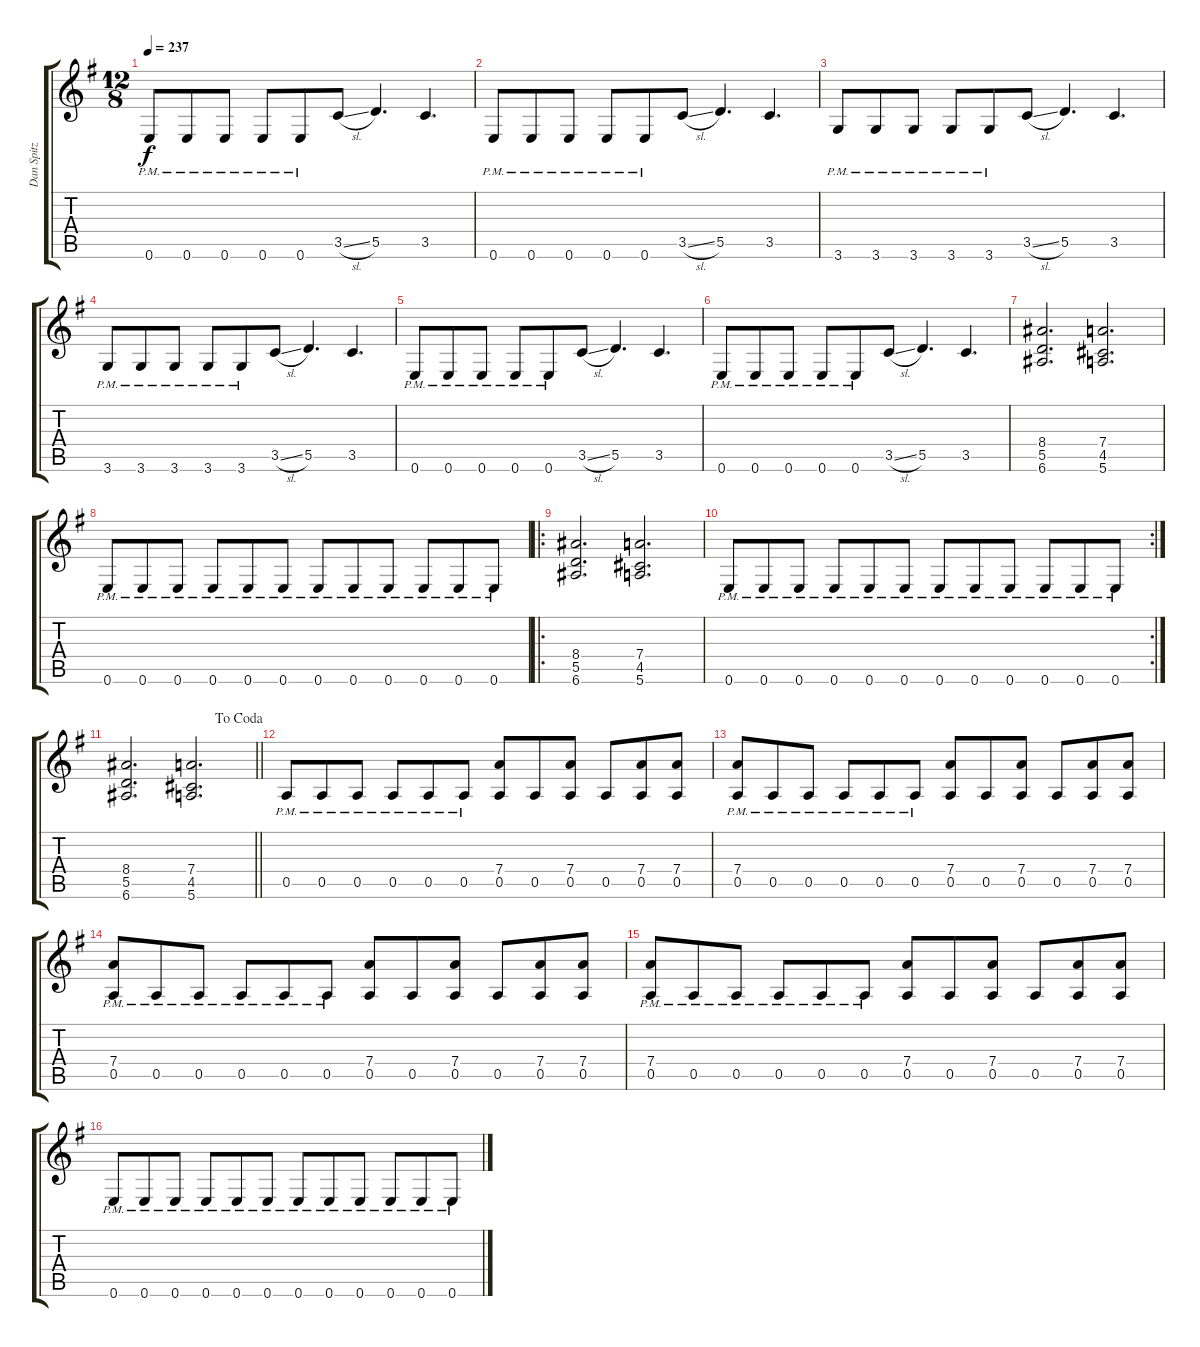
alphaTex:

\track ("Dan Spitz" "Dan Spitz") {instrument distortionguitar}
\staff {score tabs}
\tuning (E4 B3 G3 D3 A2 E2) {hide}
\ts (12 8)
\tempo 237
\clef g2
\ks g
0.6{pm}.8{dy f} 0.6{pm}.8 0.6{pm}.8 0.6{pm}.8 0.6{pm}.8 3.5{sl}.8 5.5.4{d} 3.5.4{d} |
0.6{pm}.8 0.6{pm}.8 0.6{pm}.8 0.6{pm}.8 0.6{pm}.8 3.5{sl}.8 5.5.4{d} 3.5.4{d} |
3.6{pm}.8 3.6{pm}.8 3.6{pm}.8 3.6{pm}.8 3.6{pm}.8 3.5{sl}.8 5.5.4{d} 3.5.4{d} |
3.6{pm}.8 3.6{pm}.8 3.6{pm}.8 3.6{pm}.8 3.6{pm}.8 3.5{sl}.8 5.5.4{d} 3.5.4{d} |
0.6{pm}.8 0.6{pm}.8 0.6{pm}.8 0.6{pm}.8 0.6{pm}.8 3.5{sl}.8 5.5.4{d} 3.5.4{d} |
0.6{pm}.8 0.6{pm}.8 0.6{pm}.8 0.6{pm}.8 0.6{pm}.8 3.5{sl}.8 5.5.4{d} 3.5.4{d} |
(8.4 5.5 6.6).2{d} (7.4 4.5 5.6).2{d} |
0.6{pm}.8 0.6{pm}.8 0.6{pm}.8 0.6{pm}.8 0.6{pm}.8 0.6{pm}.8 0.6{pm}.8 0.6{pm}.8 0.6{pm}.8 0.6{pm}.8 0.6{pm}.8 0.6{pm}.8 |
\ro
(8.4 5.5 6.6).2{d} (7.4 4.5 5.6).2{d} |
\rc 2
0.6{pm}.8 0.6{pm}.8 0.6{pm}.8 0.6{pm}.8 0.6{pm}.8 0.6{pm}.8 0.6{pm}.8 0.6{pm}.8 0.6{pm}.8 0.6{pm}.8 0.6{pm}.8 0.6{pm}.8 |
\jump dacoda
\barLineRight lightlight
(8.4 5.5 6.6).2{d} (7.4 4.5 5.6).2{d} |
0.5{pm}.8 0.5{pm}.8 0.5{pm}.8 0.5{pm}.8 0.5{pm}.8 0.5{pm}.8 (7.4 0.5).8 0.5.8 (7.4 0.5).8 0.5.8 (7.4 0.5).8 (7.4 0.5).8 |
(7.4{pm} 0.5{pm}).8 0.5{pm}.8 0.5{pm}.8 0.5{pm}.8 0.5{pm}.8 0.5{pm}.8 (7.4 0.5).8 0.5.8 (7.4 0.5).8 0.5.8 (7.4 0.5).8 (7.4 0.5).8 |
(7.4{pm} 0.5{pm}).8 0.5{pm}.8 0.5{pm}.8 0.5{pm}.8 0.5{pm}.8 0.5{pm}.8 (7.4 0.5).8 0.5.8 (7.4 0.5).8 0.5.8 (7.4 0.5).8 (7.4 0.5).8 |
(7.4{pm} 0.5{pm}).8 0.5{pm}.8 0.5{pm}.8 0.5{pm}.8 0.5{pm}.8 0.5{pm}.8 (7.4 0.5).8 0.5.8 (7.4 0.5).8 0.5.8 (7.4 0.5).8 (7.4 0.5).8 |
0.6{pm}.8 0.6{pm}.8 0.6{pm}.8 0.6{pm}.8 0.6{pm}.8 0.6{pm}.8 0.6{pm}.8 0.6{pm}.8 0.6{pm}.8 0.6{pm}.8 0.6{pm}.8 0.6{pm}.8
